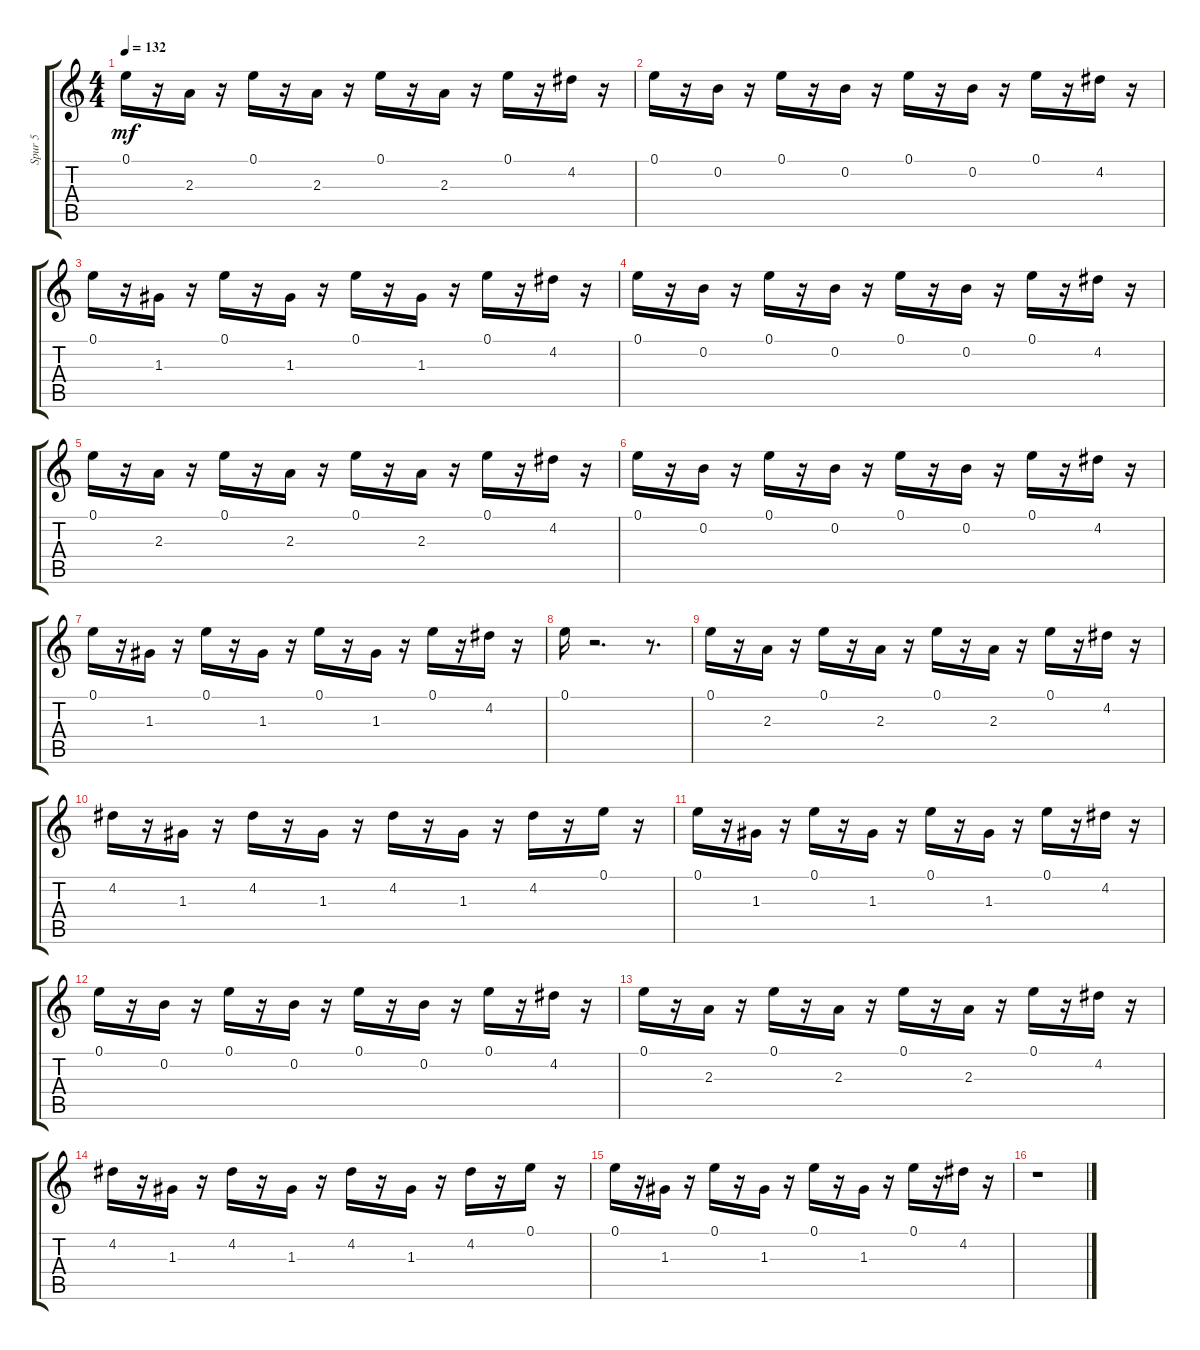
\track ("Spur 5" "Spur 5") {instrument slapbass1}
\staff {score tabs}
\tuning (E4 B3 G3 D3 A2 E2) {hide}
\ts (4 4)
\tempo 132
\clef g2
\ks c
0.1.16{dy mf} r.16 2.3.16 r.16 0.1.16 r.16 2.3.16 r.16 0.1.16 r.16 2.3.16 r.16 0.1.16 r.16 4.2.16 r.16 |
0.1.16 r.16 0.2.16 r.16 0.1.16 r.16 0.2.16 r.16 0.1.16 r.16 0.2.16 r.16 0.1.16 r.16 4.2.16 r.16 |
0.1.16 r.16 1.3.16 r.16 0.1.16 r.16 1.3.16 r.16 0.1.16 r.16 1.3.16 r.16 0.1.16 r.16 4.2.16 r.16 |
0.1.16 r.16 0.2.16 r.16 0.1.16 r.16 0.2.16 r.16 0.1.16 r.16 0.2.16 r.16 0.1.16 r.16 4.2.16 r.16 |
0.1.16 r.16 2.3.16 r.16 0.1.16 r.16 2.3.16 r.16 0.1.16 r.16 2.3.16 r.16 0.1.16 r.16 4.2.16 r.16 |
0.1.16 r.16 0.2.16 r.16 0.1.16 r.16 0.2.16 r.16 0.1.16 r.16 0.2.16 r.16 0.1.16 r.16 4.2.16 r.16 |
0.1.16 r.16 1.3.16 r.16 0.1.16 r.16 1.3.16 r.16 0.1.16 r.16 1.3.16 r.16 0.1.16 r.16 4.2.16 r.16 |
0.1.16 r.2{d} r.8{d} |
0.1.16 r.16 2.3.16 r.16 0.1.16 r.16 2.3.16 r.16 0.1.16 r.16 2.3.16 r.16 0.1.16 r.16 4.2.16 r.16 |
4.2.16 r.16 1.3.16 r.16 4.2.16 r.16 1.3.16 r.16 4.2.16 r.16 1.3.16 r.16 4.2.16 r.16 0.1.16 r.16 |
0.1.16 r.16 1.3.16 r.16 0.1.16 r.16 1.3.16 r.16 0.1.16 r.16 1.3.16 r.16 0.1.16 r.16 4.2.16 r.16 |
0.1.16 r.16 0.2.16 r.16 0.1.16 r.16 0.2.16 r.16 0.1.16 r.16 0.2.16 r.16 0.1.16 r.16 4.2.16 r.16 |
0.1.16 r.16 2.3.16 r.16 0.1.16 r.16 2.3.16 r.16 0.1.16 r.16 2.3.16 r.16 0.1.16 r.16 4.2.16 r.16 |
4.2.16 r.16 1.3.16 r.16 4.2.16 r.16 1.3.16 r.16 4.2.16 r.16 1.3.16 r.16 4.2.16 r.16 0.1.16 r.16 |
0.1.16 r.16 1.3.16 r.16 0.1.16 r.16 1.3.16 r.16 0.1.16 r.16 1.3.16 r.16 0.1.16 r.16 4.2.16 r.16 |
r.1
